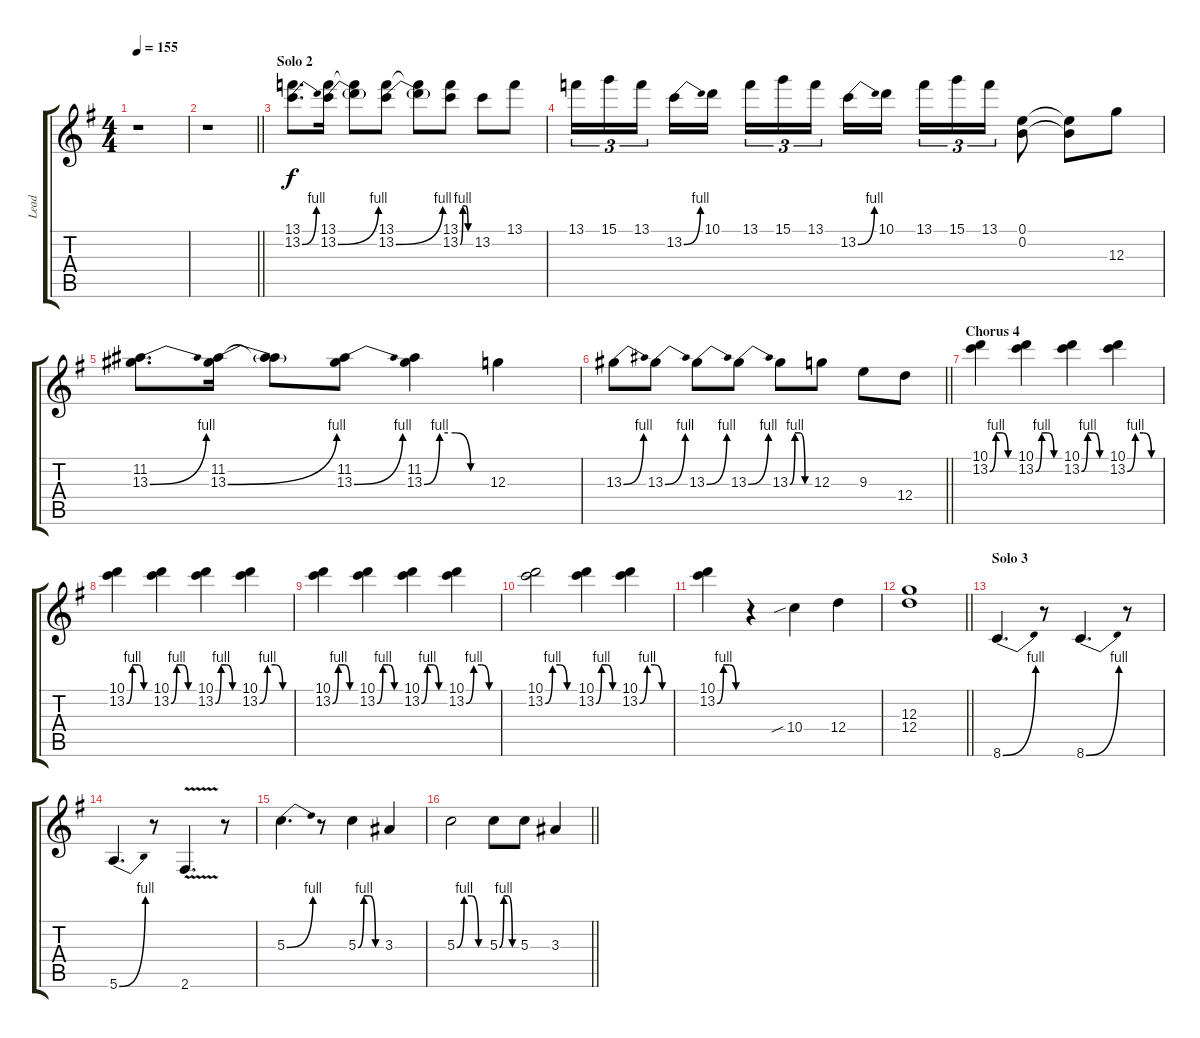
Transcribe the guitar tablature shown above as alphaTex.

\track ("Lead" "Lead") {instrument overdrivenguitar}
\staff {score tabs}
\tuning (E4 B3 G3 D3 A2 E2) {hide}
\ts (4 4)
\tempo 155
\clef g2
\ks g
r.1{dy f} |
\barLineRight lightlight
r.1 |
\section ("" "Solo 2")
(13.1 13.2{be (bend 0 0 60 4)}).8{d volume 11} (13.1 13.2{be (bend 0 0 60 4)}).16 (13.1{t} 13.2{t}).8 (13.1 13.2{be (bend 0 0 60 4)}).8 (13.1{t} 13.2{t}).8 (13.1 13.2{be (custom 0 0 15 4 30 4 45 0 60 0)}).8 13.2.8 13.1.8 |
13.1.16{tu (3 2)} 15.1.16{tu (3 2)} 13.1.16{tu (3 2) beam splitsecondary} 13.2{be (bend 0 0 60 4)}.16 10.1.16 13.1.16{tu (3 2)} 15.1.16{tu (3 2)} 13.1.16{tu (3 2) beam splitsecondary} 13.2{be (bend 0 0 60 4)}.16 10.1.16 13.1.16{tu (3 2)} 15.1.16{tu (3 2)} 13.1.16{tu (3 2)} (0.1 0.2).8 (0.1{t} 0.2{t}).8 12.3.8 |
(11.2 13.3{be (bend 0 0 60 4)}).8{d} (11.2 13.3{be (bend 0 0 60 4)}).16 (11.2{t} 13.3{t}).8 (11.2 13.3{be (bend 0 0 60 4)}).8 (11.2 13.3{be (custom 0 0 15 4 30 4 45 0 60 0)}).4 12.3.4 |
\barLineRight lightlight
13.3{be (bend 0 0 60 4)}.8 13.3{be (bend 0 0 60 4)}.8 13.3{be (bend 0 0 60 4)}.8 13.3{be (bend 0 0 60 4)}.8 13.3{be (custom 0 0 15 4 30 4 45 0 60 0)}.8 12.3.8 9.3.8 12.4.8 |
\section ("" "Chorus 4")
(10.1 13.2{be (custom 0 0 15 4 30 4 45 0 60 0)}).4 (10.1 13.2{be (custom 0 0 15 4 30 4 45 0 60 0)}).4 (10.1 13.2{be (custom 0 0 15 4 30 4 45 0 60 0)}).4 (10.1 13.2{be (custom 0 0 15 4 30 4 45 0 60 0)}).4 |
(10.1 13.2{be (custom 0 0 15 4 30 4 45 0 60 0)}).4 (10.1 13.2{be (custom 0 0 15 4 30 4 45 0 60 0)}).4 (10.1 13.2{be (custom 0 0 15 4 30 4 45 0 60 0)}).4 (10.1 13.2{be (custom 0 0 15 4 30 4 45 0 60 0)}).4 |
(10.1 13.2{be (custom 0 0 15 4 30 4 45 0 60 0)}).4 (10.1 13.2{be (custom 0 0 15 4 30 4 45 0 60 0)}).4 (10.1 13.2{be (custom 0 0 15 4 30 4 45 0 60 0)}).4 (10.1 13.2{be (custom 0 0 15 4 30 4 45 0 60 0)}).4 |
(10.1 13.2{be (custom 0 0 15 4 30 4 45 0 60 0)}).2 (10.1 13.2{be (custom 0 0 15 4 30 4 45 0 60 0)}).4 (10.1 13.2{be (custom 0 0 15 4 30 4 45 0 60 0)}).4 |
(10.1 13.2{be (custom 0 0 15 4 30 4 45 0 60 0)}).4 r.4 10.4{sib}.4 12.4.4 |
\barLineRight lightlight
(12.3 12.4).1 |
\section ("" "Solo 3")
8.6{be (bend 0 0 60 4)}.4{d} r.8 8.6{be (bend 0 0 60 4)}.4{d} r.8 |
5.6{be (bend 0 0 60 4)}.4{d} r.8 2.6{v}.4{d} r.8 |
5.3{be (bend 0 0 60 4)}.4{d} r.8 5.3{be (custom 0 0 15 4 30 4 45 0 60 0)}.4 3.3.4 |
\barLineRight lightlight
5.3{be (custom 0 0 15 4 30 4 45 0 60 0)}.2 5.3{be (custom 0 0 15 4 30 4 45 0 60 0)}.8 5.3.8 3.3.4
